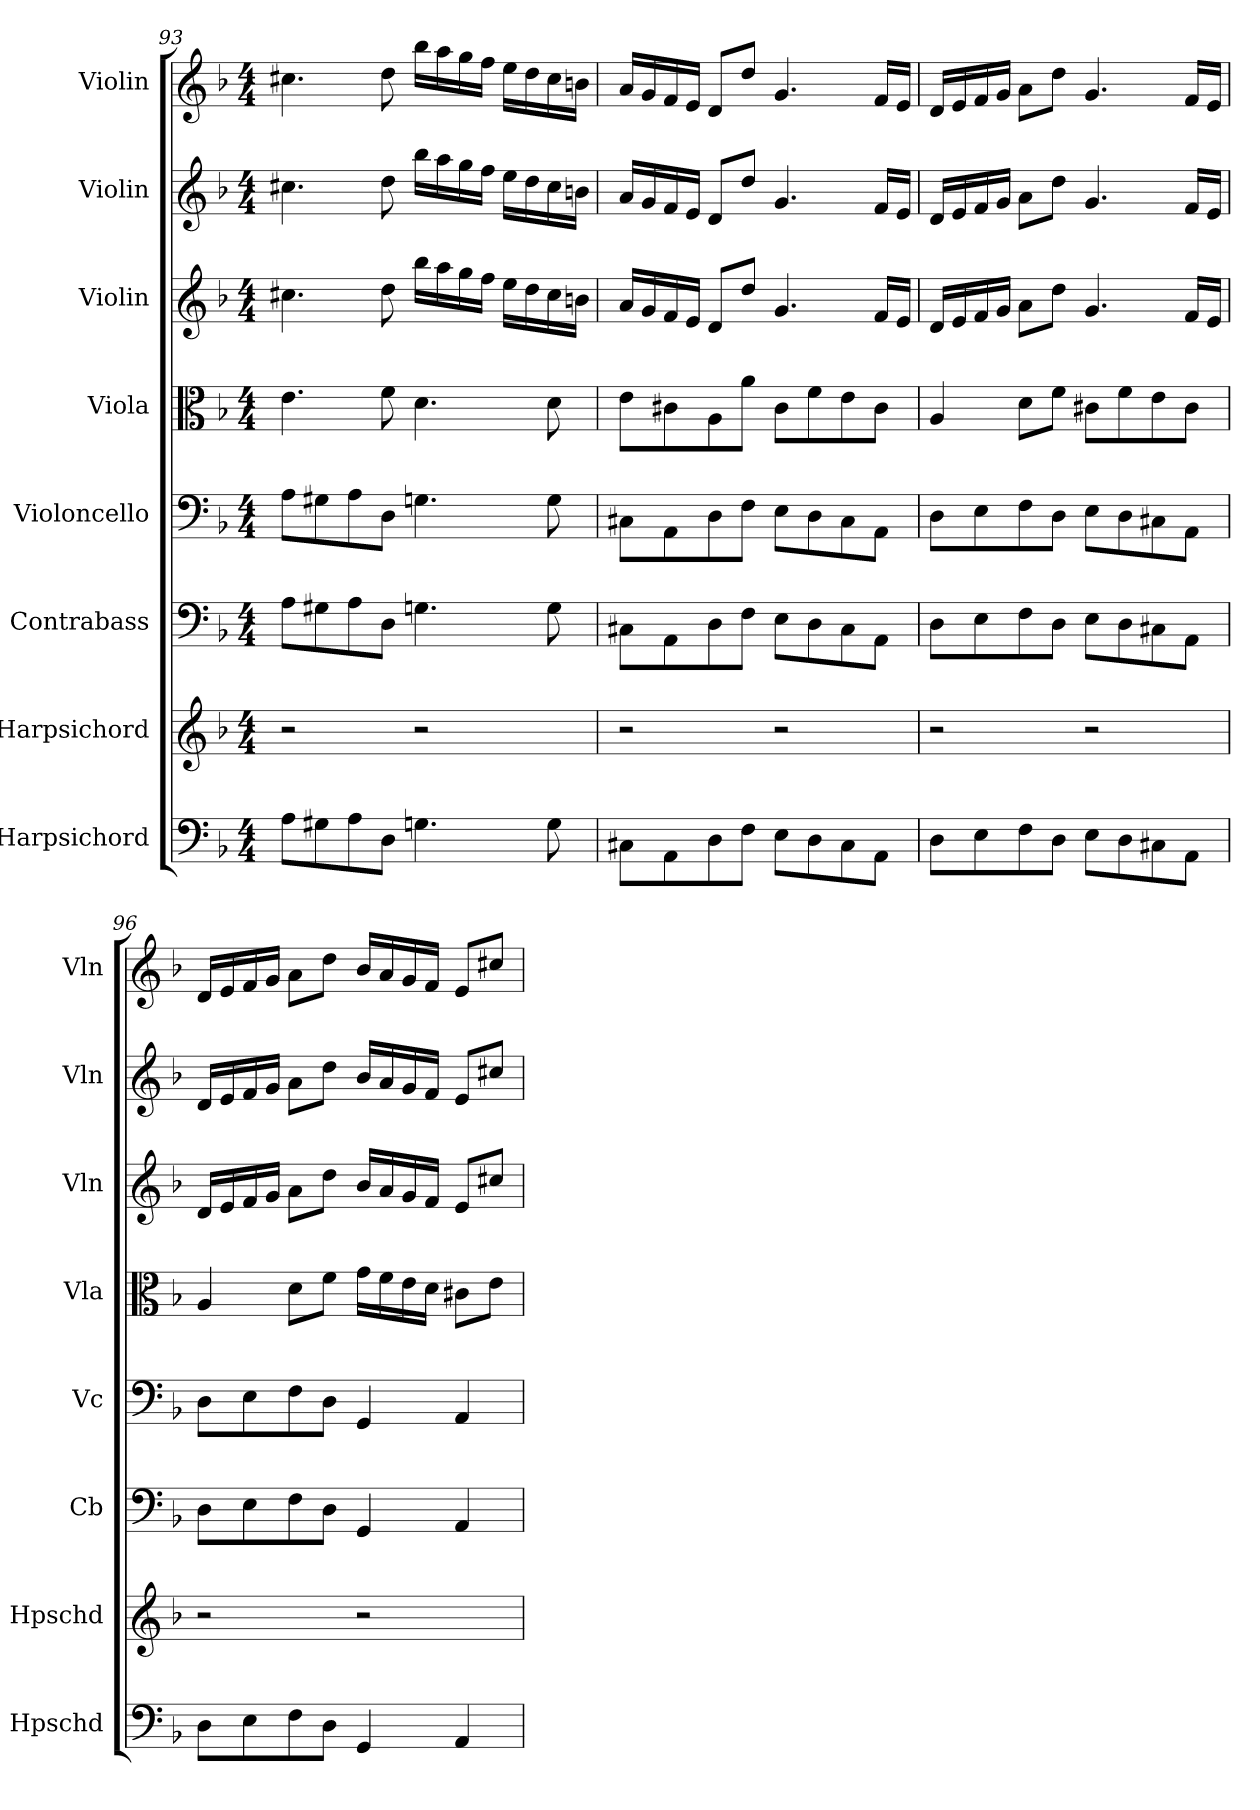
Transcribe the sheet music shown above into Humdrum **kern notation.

**kern	**kern	**kern	**kern	**kern	**kern	**kern	**kern
*part8	*part7	*part6	*part5	*part4	*part3	*part2	*part1
*staff8	*staff7	*staff6	*staff5	*staff4	*staff3	*staff2	*staff1
*I"Harpsichord	*I"Harpsichord	*I"Contrabass	*I"Violoncello	*I"Viola	*I"Violin	*I"Violin	*I"Violin
*I'Hpschd	*I'Hpschd	*I'Cb	*I'Vc	*I'Vla	*I'Vln	*I'Vln	*I'Vln
*clefF4	*clefG2	*clefF4	*clefF4	*clefC3	*clefG2	*clefG2	*clefG2
*k[b-]	*k[b-]	*k[b-]	*k[b-]	*k[b-]	*k[b-]	*k[b-]	*k[b-]
*M4/4	*M4/4	*M4/4	*M4/4	*M4/4	*M4/4	*M4/4	*M4/4
=93	=93	=93	=93	=93	=93	=93	=93
8A\L	2r	8A\L	8A\L	4.e\	4.cc#X\	4.cc#X\	4.cc#X\
8G#X\	.	8G#X\	8G#X\	.	.	.	.
8A\	.	8A\	8A\	.	.	.	.
8D\J	.	8D\J	8D\J	8f\	8dd\	8dd\	8dd\
4.Gn\	2r	4.Gn\	4.Gn\	4.d\	16bb-\LL	16bb-\LL	16bb-\LL
.	.	.	.	.	16aa\	16aa\	16aa\
.	.	.	.	.	16gg\	16gg\	16gg\
.	.	.	.	.	16ff\JJ	16ff\JJ	16ff\JJ
.	.	.	.	.	16ee\LL	16ee\LL	16ee\LL
.	.	.	.	.	16dd\	16dd\	16dd\
8G\	.	8G\	8G\	8d\	16cc#\	16cc#\	16cc#\
.	.	.	.	.	16bn\JJ	16bn\JJ	16bn\JJ
=94	=94	=94	=94	=94	=94	=94	=94
8C#X\L	2r	8C#X\L	8C#X\L	8e\L	16a/LL	16a/LL	16a/LL
.	.	.	.	.	16g/	16g/	16g/
8AA\	.	8AA\	8AA\	8c#X\	16f/	16f/	16f/
.	.	.	.	.	16e/JJ	16e/JJ	16e/JJ
8D\	.	8D\	8D\	8A\	8d/L	8d/L	8d/L
8F\J	.	8F\J	8F\J	8a\J	8dd/J	8dd/J	8dd/J
8E\L	2r	8E\L	8E\L	8c#\L	4.g/	4.g/	4.g/
8D\	.	8D\	8D\	8f\	.	.	.
8C#\	.	8C#\	8C#\	8e\	.	.	.
8AA\J	.	8AA\J	8AA\J	8c#\J	16f/LL	16f/LL	16f/LL
.	.	.	.	.	16e/JJ	16e/JJ	16e/JJ
=95	=95	=95	=95	=95	=95	=95	=95
8D\L	2r	8D\L	8D\L	4A/	16d/LL	16d/LL	16d/LL
.	.	.	.	.	16e/	16e/	16e/
8E\	.	8E\	8E\	.	16f/	16f/	16f/
.	.	.	.	.	16g/JJ	16g/JJ	16g/JJ
8F\	.	8F\	8F\	8d\L	8a\L	8a\L	8a\L
8D\J	.	8D\J	8D\J	8f\J	8dd\J	8dd\J	8dd\J
8E\L	2r	8E\L	8E\L	8c#X\L	4.g/	4.g/	4.g/
8D\	.	8D\	8D\	8f\	.	.	.
8C#X\	.	8C#X\	8C#X\	8e\	.	.	.
8AA\J	.	8AA\J	8AA\J	8c#\J	16f/LL	16f/LL	16f/LL
.	.	.	.	.	16e/JJ	16e/JJ	16e/JJ
=96	=96	=96	=96	=96	=96	=96	=96
8D\L	2r	8D\L	8D\L	4A/	16d/LL	16d/LL	16d/LL
.	.	.	.	.	16e/	16e/	16e/
8E\	.	8E\	8E\	.	16f/	16f/	16f/
.	.	.	.	.	16g/JJ	16g/JJ	16g/JJ
8F\	.	8F\	8F\	8d\L	8a\L	8a\L	8a\L
8D\J	.	8D\J	8D\J	8f\J	8dd\J	8dd\J	8dd\J
4GG/	2r	4GG/	4GG/	16g\LL	16b-/LL	16b-/LL	16b-/LL
.	.	.	.	16f\	16a/	16a/	16a/
.	.	.	.	16e\	16g/	16g/	16g/
.	.	.	.	16d\JJ	16f/JJ	16f/JJ	16f/JJ
4AA/	.	4AA/	4AA/	8c#X\L	8e/L	8e/L	8e/L
.	.	.	.	8e\J	8cc#X/J	8cc#X/J	8cc#X/J
=	=	=	=	=	=	=	=
*-	*-	*-	*-	*-	*-	*-	*-
